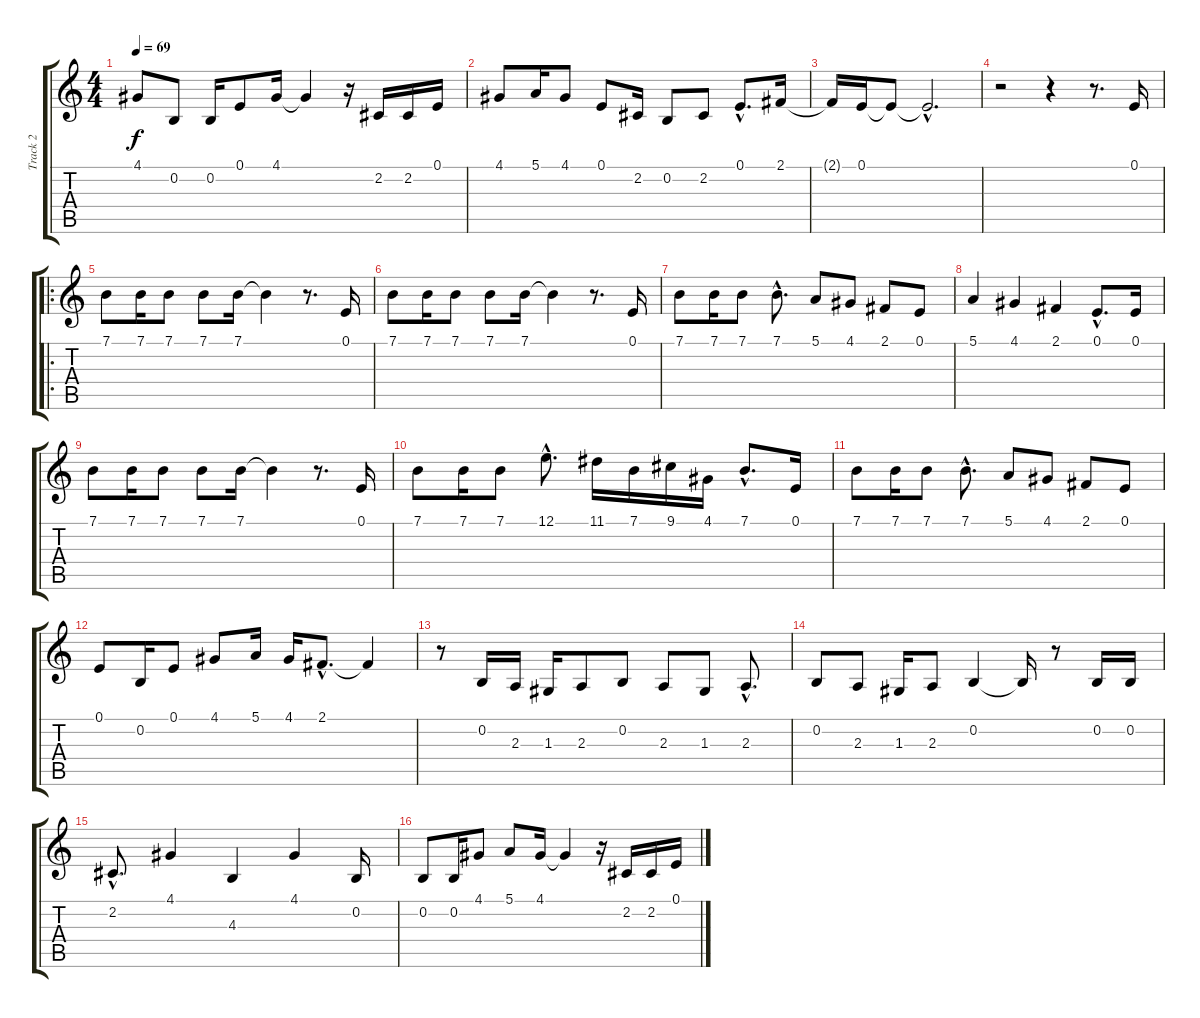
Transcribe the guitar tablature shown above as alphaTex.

\track ("Track 2" "Track 2") {instrument orchestralharp}
\staff {score tabs}
\tuning (E4 B3 G3 D3 A2 E2) {hide}
\ts (4 4)
\tempo 69
\clef g2
\ks c
4.1.8{dy f} 0.2.8 0.2.16 0.1.8 4.1.16 4.1{t}.4 r.16 2.2.16 2.2.16 0.1.16 |
4.1.8 5.1.16 4.1.8 0.1.8 2.2.16 0.2.8 2.2.8 0.1{hac}.8{d} 2.1.16 |
2.1{t}.16 0.1.16 0.1{t}.8 0.1{hac t}.2{d} |
r.2 r.4 r.8{d} 0.1.16 |
\ro
7.1.8 7.1.16 7.1.8 7.1.8 7.1.16 7.1{t}.4 r.8{d} 0.1.16 |
7.1.8 7.1.16 7.1.8 7.1.8 7.1.16 7.1{t}.4 r.8{d} 0.1.16 |
7.1.8 7.1.16 7.1.8 7.1{hac}.8{d} 5.1.8 4.1.8 2.1.8 0.1.8 |
5.1.4 4.1.4 2.1.4 0.1{hac}.8{d} 0.1.16 |
7.1.8 7.1.16 7.1.8 7.1.8 7.1.16 7.1{t}.4 r.8{d} 0.1.16 |
7.1.8 7.1.16 7.1.8 12.1{hac}.8{d} 11.1.16 7.1.16 9.1.16 4.1.16 7.1{hac}.8{d} 0.1.16 |
7.1.8 7.1.16 7.1.8 7.1{hac}.8{d} 5.1.8 4.1.8 2.1.8 0.1.8 |
0.1.8 0.2.16 0.1.8 4.1.8 5.1.16 4.1.16 2.1{hac}.8{d} 2.1{t}.4 |
r.8 0.2.16 2.3.16 1.3.16 2.3.8 0.2.8 2.3.8 1.3.8 2.3{hac}.8{d} |
0.2.8 2.3.8 1.3.16 2.3.8 0.2.4 0.2{t}.16 r.8 0.2.16 0.2.16 |
2.2{hac}.8{d} 4.1.4 4.3.4 4.1.4 0.2.16 |
0.2.8 0.2.16 4.1.8 5.1.8 4.1.16 4.1{t}.4 r.16 2.2.16 2.2.16 0.1.16
